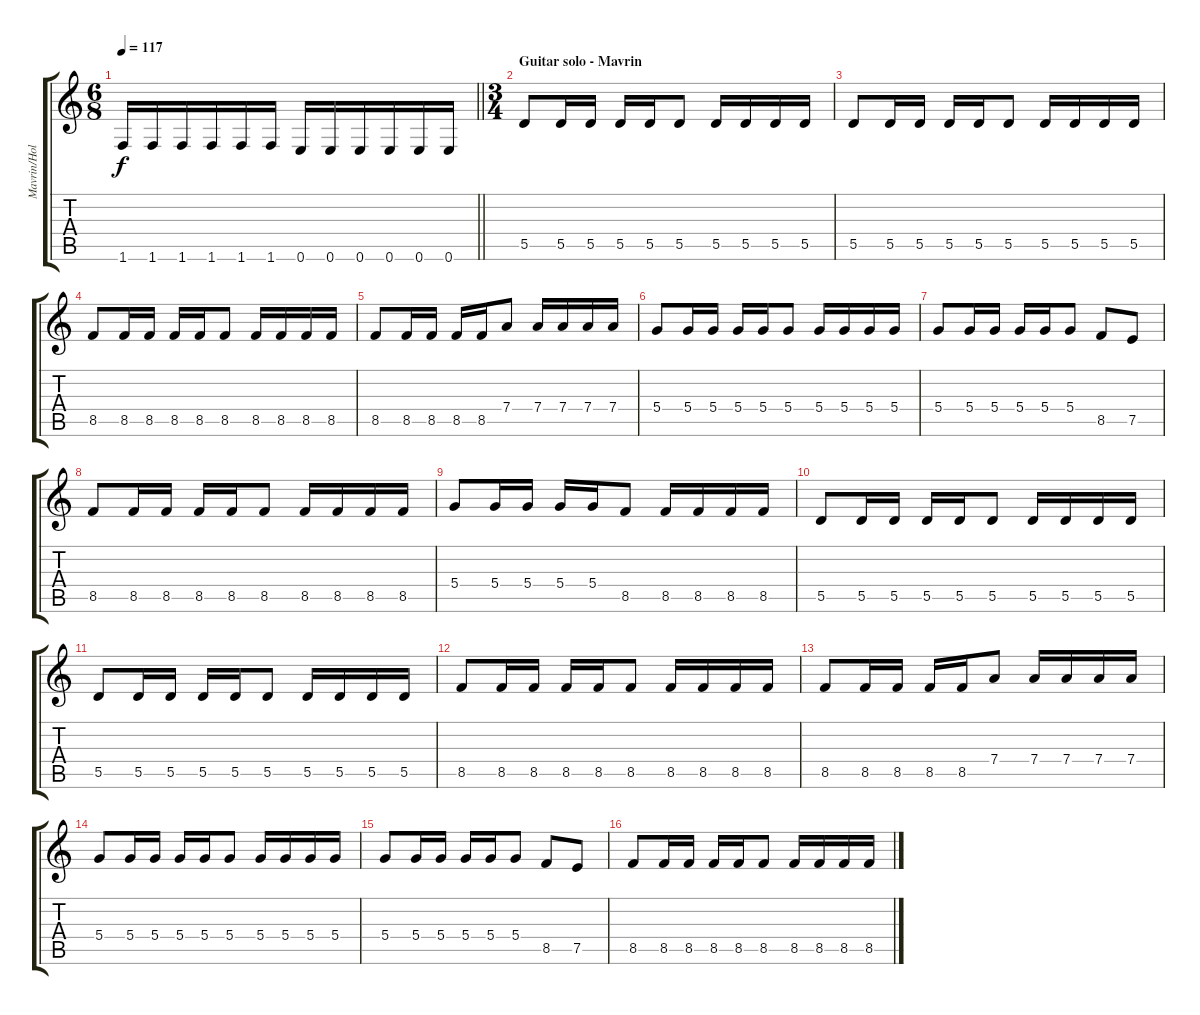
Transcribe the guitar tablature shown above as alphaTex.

\track ("Mavrin/Holstinin" "Mavrin/Hol") {instrument distortionguitar}
\staff {score tabs}
\tuning (E4 B3 G3 D3 A2 E2) {hide}
\ts (6 8)
\tempo 117
\clef g2
\barLineRight lightlight
\ks c
1.6.16{dy f} 1.6.16 1.6.16 1.6.16 1.6.16 1.6.16 0.6.16 0.6.16 0.6.16 0.6.16 0.6.16 0.6.16 |
\ts (3 4)
\section ("" "Guitar solo - Mavrin")
5.5.8{volume 12} 5.5.16 5.5.16 5.5.16 5.5.16 5.5.8 5.5.16 5.5.16 5.5.16 5.5.16 |
5.5.8 5.5.16 5.5.16 5.5.16 5.5.16 5.5.8 5.5.16 5.5.16 5.5.16 5.5.16 |
8.5.8 8.5.16 8.5.16 8.5.16 8.5.16 8.5.8 8.5.16 8.5.16 8.5.16 8.5.16 |
8.5.8 8.5.16 8.5.16 8.5.16 8.5.16 7.4.8 7.4.16 7.4.16 7.4.16 7.4.16 |
5.4.8 5.4.16 5.4.16 5.4.16 5.4.16 5.4.8 5.4.16 5.4.16 5.4.16 5.4.16 |
5.4.8 5.4.16 5.4.16 5.4.16 5.4.16 5.4.8 8.5.8 7.5.8 |
8.5.8 8.5.16 8.5.16 8.5.16 8.5.16 8.5.8 8.5.16 8.5.16 8.5.16 8.5.16 |
5.4.8 5.4.16 5.4.16 5.4.16 5.4.16 8.5.8 8.5.16 8.5.16 8.5.16 8.5.16 |
5.5.8 5.5.16 5.5.16 5.5.16 5.5.16 5.5.8 5.5.16 5.5.16 5.5.16 5.5.16 |
5.5.8 5.5.16 5.5.16 5.5.16 5.5.16 5.5.8 5.5.16 5.5.16 5.5.16 5.5.16 |
8.5.8 8.5.16 8.5.16 8.5.16 8.5.16 8.5.8 8.5.16 8.5.16 8.5.16 8.5.16 |
8.5.8 8.5.16 8.5.16 8.5.16 8.5.16 7.4.8 7.4.16 7.4.16 7.4.16 7.4.16 |
5.4.8 5.4.16 5.4.16 5.4.16 5.4.16 5.4.8 5.4.16 5.4.16 5.4.16 5.4.16 |
5.4.8 5.4.16 5.4.16 5.4.16 5.4.16 5.4.8 8.5.8 7.5.8 |
8.5.8 8.5.16 8.5.16 8.5.16 8.5.16 8.5.8 8.5.16 8.5.16 8.5.16 8.5.16
